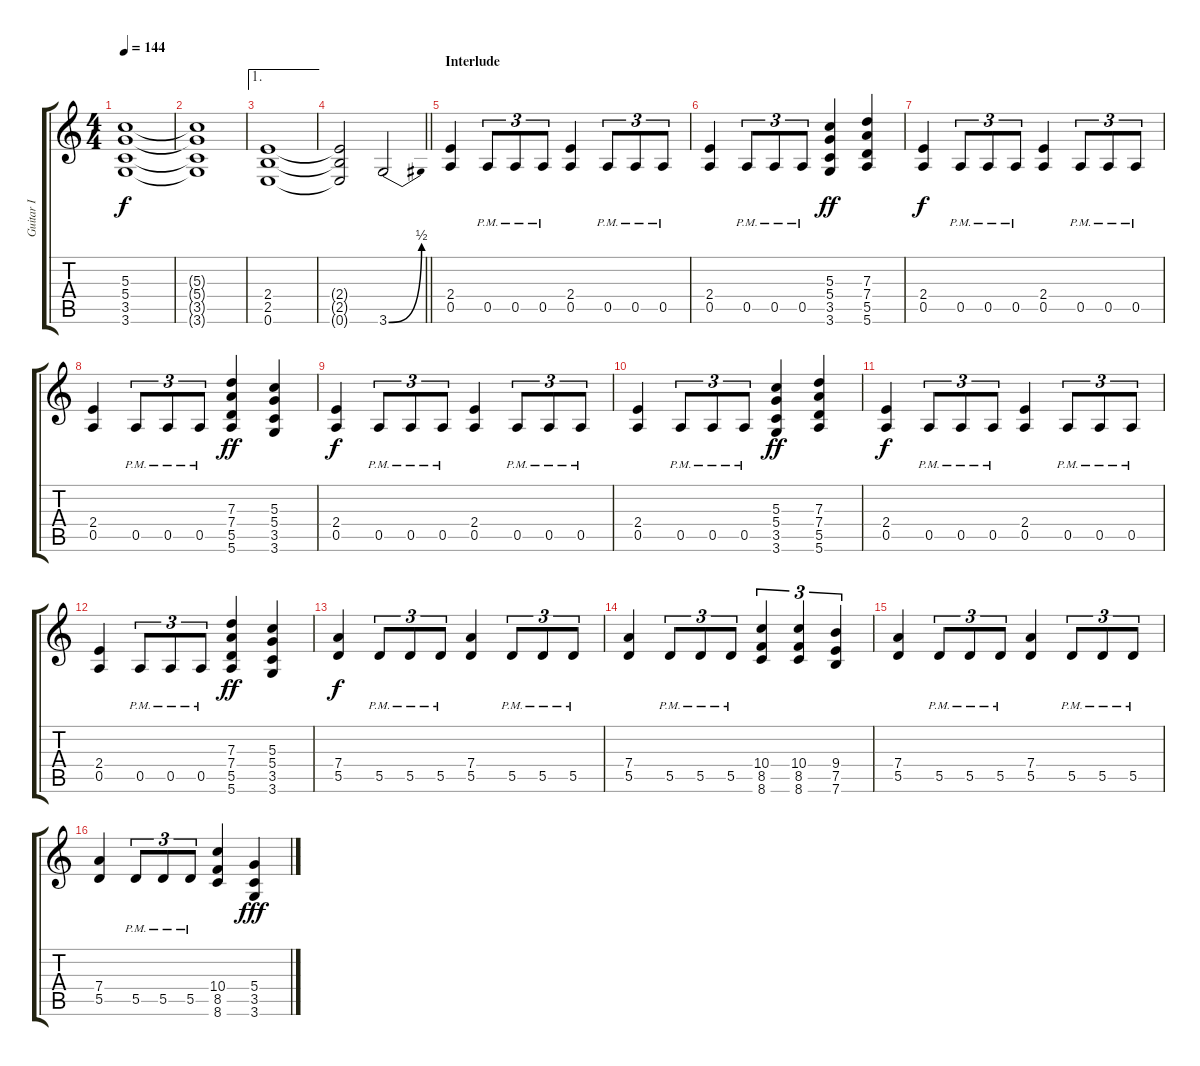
\track ("Guitar I" "Guitar I") {instrument overdrivenguitar}
\staff {score tabs}
\tuning (E4 B3 G3 D3 A2 E2) {hide}
\ts (4 4)
\tempo 144
\clef g2
\ks c
(5.3 5.4 3.5 3.6).1{dy f} |
(5.3{t} 5.4{t} 3.5{t} 3.6{t}).1 |
\ae 1
(2.4 2.5 0.6).1 |
\barLineRight lightlight
(2.4{t} 2.5{t} 0.6{t}).2 3.6{be (bend 0 0 60 2)}.2 |
\section ("" "Interlude")
(2.4 0.5).4 0.5{pm}.8{tu (3 2)} 0.5{pm}.8{tu (3 2)} 0.5{pm}.8{tu (3 2)} (2.4 0.5).4 0.5{pm}.8{tu (3 2)} 0.5{pm}.8{tu (3 2)} 0.5{pm}.8{tu (3 2)} |
(2.4 0.5).4 0.5{pm}.8{tu (3 2)} 0.5{pm}.8{tu (3 2)} 0.5{pm}.8{tu (3 2)} (5.3 5.4 3.5 3.6).4{dy ff} (7.3 7.4 5.5 5.6).4 |
(2.4 0.5).4{dy f} 0.5{pm}.8{tu (3 2)} 0.5{pm}.8{tu (3 2)} 0.5{pm}.8{tu (3 2)} (2.4 0.5).4 0.5{pm}.8{tu (3 2)} 0.5{pm}.8{tu (3 2)} 0.5{pm}.8{tu (3 2)} |
(2.4 0.5).4 0.5{pm}.8{tu (3 2)} 0.5{pm}.8{tu (3 2)} 0.5{pm}.8{tu (3 2)} (7.3 7.4 5.5 5.6).4{dy ff} (5.3 5.4 3.5 3.6).4 |
(2.4 0.5).4{dy f} 0.5{pm}.8{tu (3 2)} 0.5{pm}.8{tu (3 2)} 0.5{pm}.8{tu (3 2)} (2.4 0.5).4 0.5{pm}.8{tu (3 2)} 0.5{pm}.8{tu (3 2)} 0.5{pm}.8{tu (3 2)} |
(2.4 0.5).4 0.5{pm}.8{tu (3 2)} 0.5{pm}.8{tu (3 2)} 0.5{pm}.8{tu (3 2)} (5.3 5.4 3.5 3.6).4{dy ff} (7.3 7.4 5.5 5.6).4 |
(2.4 0.5).4{dy f} 0.5{pm}.8{tu (3 2)} 0.5{pm}.8{tu (3 2)} 0.5{pm}.8{tu (3 2)} (2.4 0.5).4 0.5{pm}.8{tu (3 2)} 0.5{pm}.8{tu (3 2)} 0.5{pm}.8{tu (3 2)} |
(2.4 0.5).4 0.5{pm}.8{tu (3 2)} 0.5{pm}.8{tu (3 2)} 0.5{pm}.8{tu (3 2)} (7.3 7.4 5.5 5.6).4{dy ff} (5.3 5.4 3.5 3.6).4 |
(7.4 5.5).4{dy f} 5.5{pm}.8{tu (3 2)} 5.5{pm}.8{tu (3 2)} 5.5{pm}.8{tu (3 2)} (7.4 5.5).4 5.5{pm}.8{tu (3 2)} 5.5{pm}.8{tu (3 2)} 5.5{pm}.8{tu (3 2)} |
(7.4 5.5).4 5.5{pm}.8{tu (3 2)} 5.5{pm}.8{tu (3 2)} 5.5{pm}.8{tu (3 2)} (10.4 8.5 8.6).4{tu (3 2)} (10.4 8.5 8.6).4{tu (3 2)} (9.4 7.5 7.6).4{tu (3 2)} |
(7.4 5.5).4 5.5{pm}.8{tu (3 2)} 5.5{pm}.8{tu (3 2)} 5.5{pm}.8{tu (3 2)} (7.4 5.5).4 5.5{pm}.8{tu (3 2)} 5.5{pm}.8{tu (3 2)} 5.5{pm}.8{tu (3 2)} |
(7.4 5.5).4 5.5{pm}.8{tu (3 2)} 5.5{pm}.8{tu (3 2)} 5.5{pm}.8{tu (3 2)} (10.4 8.5 8.6).4 (5.4 3.5 3.6).4{dy fff}
